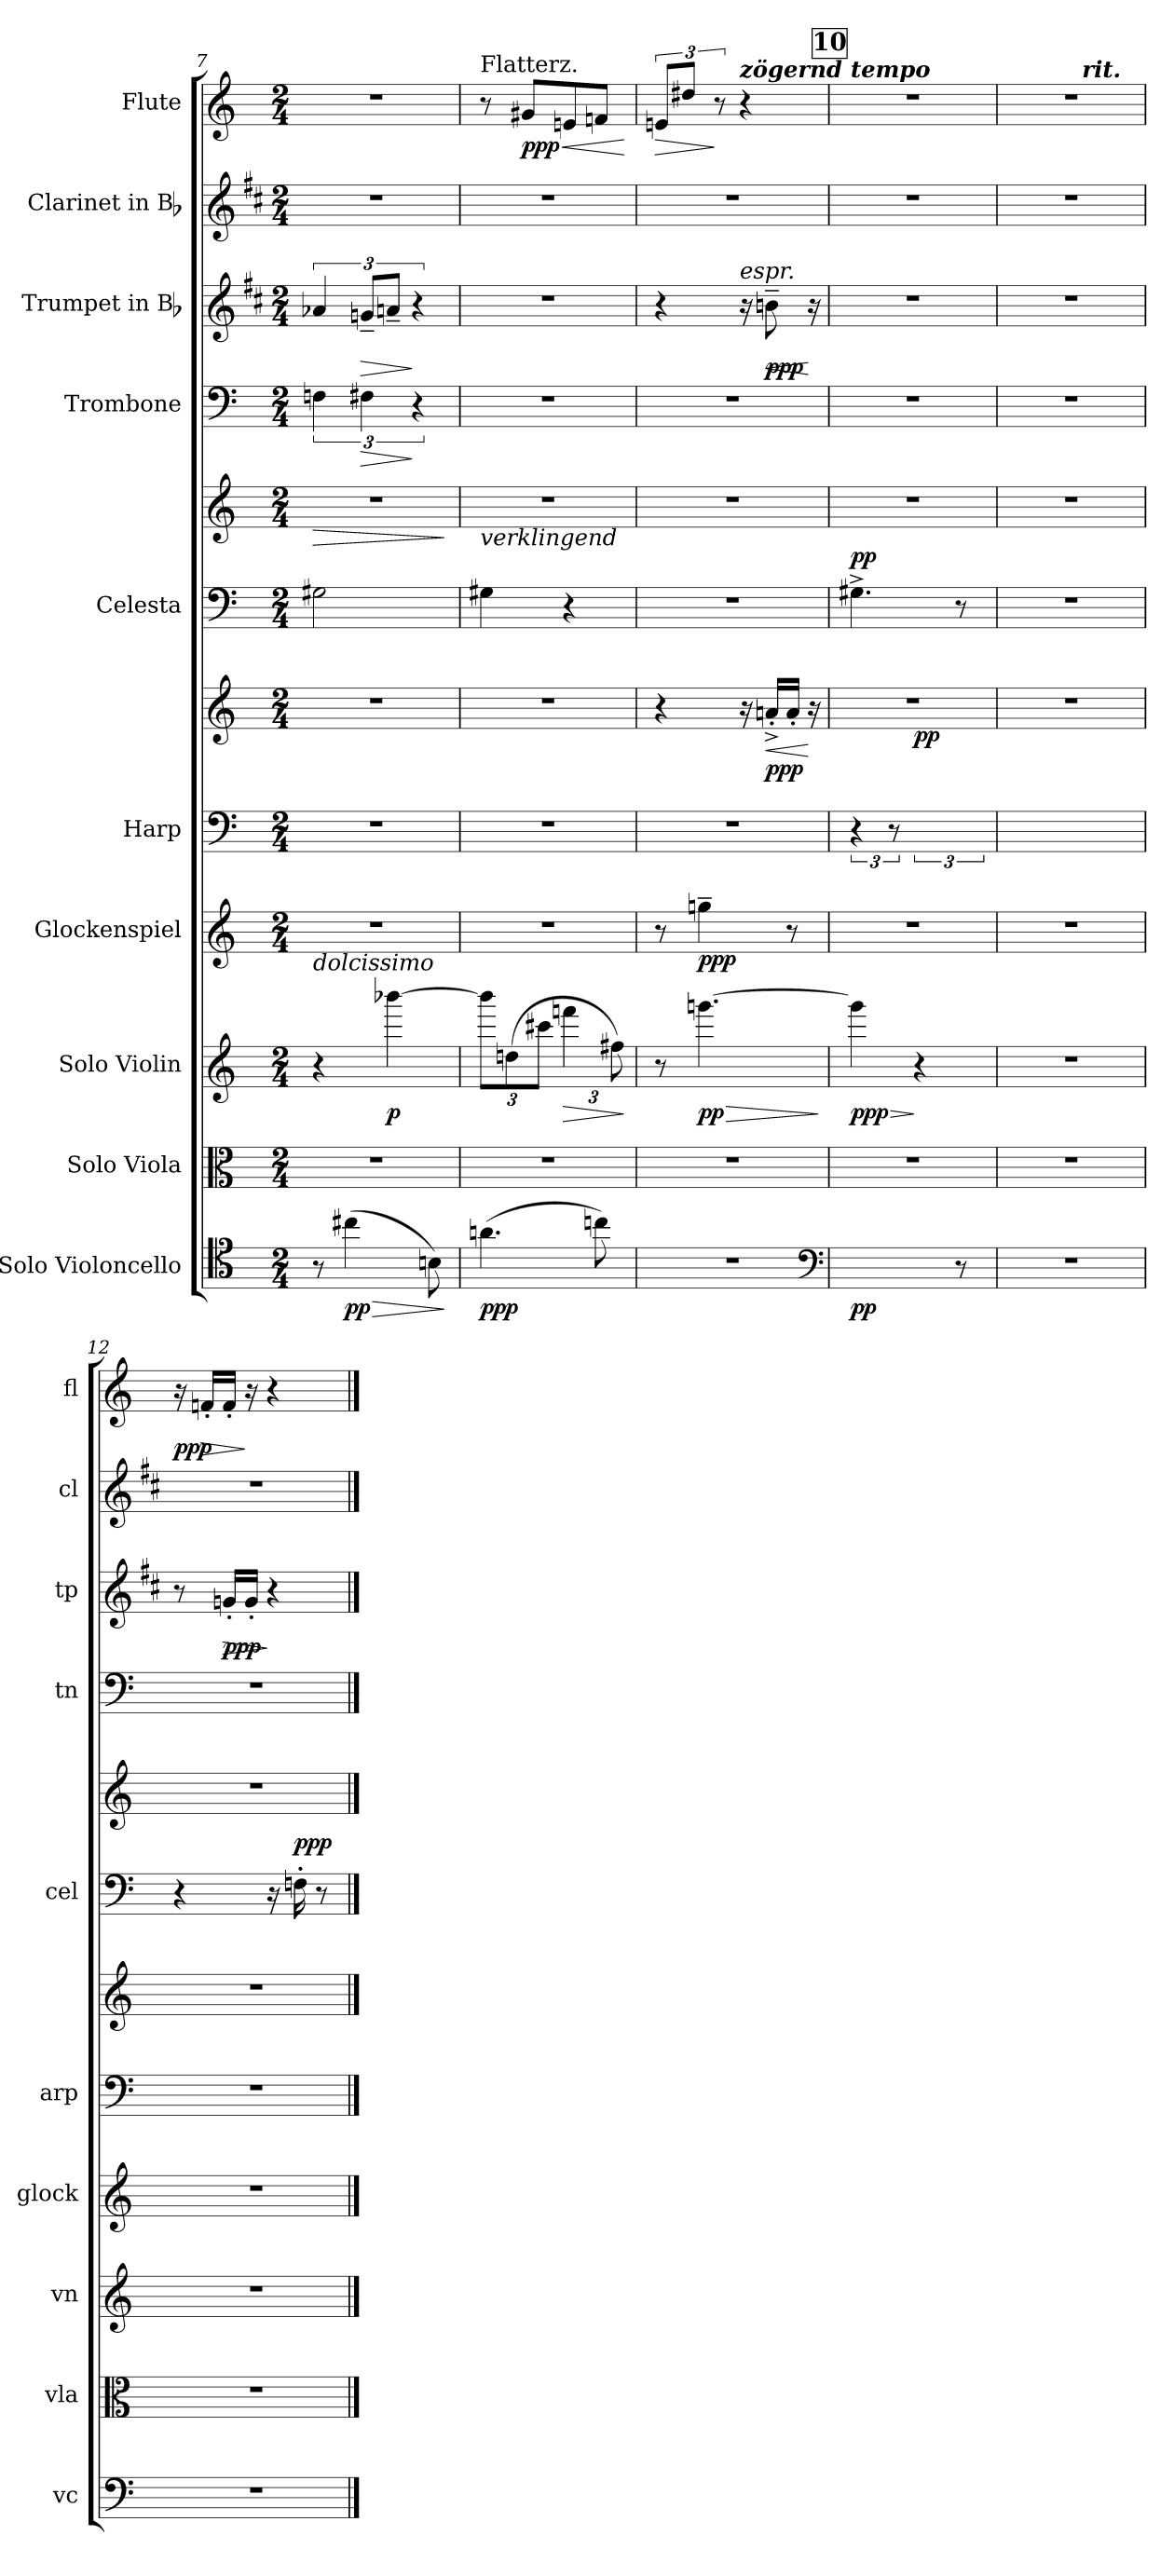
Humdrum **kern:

**kern	**dynam	**kern	**kern	**dynam	**kern	**dynam	**kern	**kern	**dynam	**kern	**kern	**dynam	**kern	**dynam	**kern	**dynam	**kern	**kern	**dynam
*part10	*part10	*part9	*part8	*part8	*part7	*part7	*part6	*part6	*part6	*part5	*part5	*part5	*part4	*part4	*part3	*part3	*part2	*part1	*part1
*staff12	*staff12	*staff11	*staff10	*staff10	*staff9	*staff9	*staff8	*staff7	*staff7/8	*staff6	*staff5	*staff5/6	*staff4	*staff4	*staff3	*staff3	*staff2	*staff1	*staff1
*I"Solo Violoncello	*	*I"Solo Viola	*I"Solo Violin	*	*I"Glockenspiel	*	*I"Harp	*	*	*I"Celesta	*	*	*I"Trombone	*	*I"Trumpet in Bb	*	*I"Clarinet in Bb	*I"Flute	*
*I'vc	*	*I'vla	*I'vn	*	*I'glock	*	*I'arp	*	*	*I'cel	*	*	*I'tn	*	*I'tp	*	*I'cl	*I'fl	*
*clefC4	*	*clefC3	*clefG2	*	*clefG2	*	*clefF4	*clefG2	*	*clefF4	*clefG2	*	*clefF4	*	*clefG2	*	*clefG2	*clefG2	*
*	*	*	*	*	*ITrd-14c-24	*	*	*	*	*ITrd-7c-12	*ITrd-7c-12	*	*	*	*ITrd1c2	*	*ITrd1c2	*	*
*k[]	*	*k[]	*k[]	*	*k[]	*	*k[]	*k[]	*	*k[]	*k[]	*	*k[]	*	*k[]	*	*k[]	*k[]	*
*M2/4	*	*M2/4	*M2/4	*	*M2/4	*	*M2/4	*M2/4	*	*M2/4	*M2/4	*	*M2/4	*	*M2/4	*	*M2/4	*M2/4	*
=7	=7	=7	=7	=7	=7	=7	=7	=7	=7	=7	=7	=7	=7	=7	=7	=7	=7	=7	=7
!	!	!	!LO:TX:a:i:t=dolcissimo	!	!	!	!	!	!	!	!	!	!	!	!	!	!	!	!
!	!	!	!	!	!	!	!	!	!	!	!	!LO:HP:b	!	!	!	!	!	!	!
8r	.	2r	4r	.	2r	.	2r	2r	.	2g#X	2r	>	6Fn	.	6g-X	.	2r	2r	.
!	!LO:HP:b	!	!	!	!	!	!	!	!	!	!	!	!	!	!	!	!	!	!
(4cc#X	> pp	.	.	.	.	.	.	.	.	.	.	.	.	.	.	.	.	.	.
!	!	!	!	!	!	!	!	!	!	!	!	!	!	!LO:HP:b	!	!LO:HP:b	!	!	!
.	.	.	.	.	.	.	.	.	.	.	.	.	6F#X	>	12fn~L	>	.	.	.
.	.	.	[4bbb-X	p	.	.	.	.	.	.	.	.	.	.	12gn~J	.	.	.	.
.	.	.	.	.	.	.	.	.	.	.	.	.	6r	]	6r	]	.	.	.
8Bn)	.	.	.	.	.	.	.	.	.	.	.	.	.	.	.	.	.	.	.
.	]	.	.	.	.	.	.	.	.	.	.	]	.	.	.	.	.	.	.
=8	=8	=8	=8	=8	=8	=8	=8	=8	=8	=8	=8	=8	=8	=8	=8	=8	=8	=8	=8
!	!	!	!	!	!	!	!	!	!	!	!	!	!	!	!	!	!	!LO:TX:a:t=Flatterz.	!
!	!	!	!	!	!	!	!	!	!	!	!LO:TX:b:i:t=verklingend	!	!	!	!	!	!	!	!
(4.an	ppp	2r	12bbb-L]	.	2r	.	2r	2r	.	4g#X	2r	.	2r	.	2r	.	2r	8r	.
.	.	.	(12ddn	.	.	.	.	.	.	.	.	.	.	.	.	.	.	.	.
!	!	!	!	!	!	!	!	!	!	!	!	!	!	!	!	!	!	!	!LO:HP:b
.	.	.	.	.	.	.	.	.	.	.	.	.	.	.	.	.	.	8g#XL	< ppp
.	.	.	12ccc#XJ	.	.	.	.	.	.	.	.	.	.	.	.	.	.	.	.
*	*	*	*Xbrackettup	*	*	*	*	*	*	*	*	*	*	*	*	*	*	*	*
!	!	!	!	!LO:HP:b	!	!	!	!	!	!	!	!	!	!	!	!	!	!	!
.	.	.	6fffn	>	.	.	.	.	.	4r	.	.	.	.	.	.	.	8en	.
8ccn)	.	.	.	.	.	.	.	.	.	.	.	.	.	.	.	.	.	8fnJ	.
.	.	.	12ff#X)	.	.	.	.	.	.	.	.	.	.	.	.	.	.	.	.
.	.	.	.	]	.	.	.	.	.	.	.	.	.	.	.	.	.	.	[
=9	=9	=9	=9	=9	=9	=9	=9	=9	=9	=9	=9	=9	=9	=9	=9	=9	=9	=9	=9
!	!	!	!	!	!	!	!	!	!	!	!	!	!	!	!	!	!	!	!LO:HP:b
2r	.	2r	8r	.	8r	.	2r	4r	.	2r	2r	.	2r	.	4r	.	2r	12enL	>
.	.	.	.	.	.	.	.	.	.	.	.	.	.	.	.	.	.	12dd#XJ	.
!	!	!	!	!LO:HP:b	!	!	!	!	!	!	!	!	!	!	!	!	!	!	!
.	.	.	[4.gggn	> pp	4ggggn~	ppp	.	.	.	.	.	.	.	.	.	.	.	.	.
.	.	.	.	.	.	.	.	.	.	.	.	.	.	.	.	.	.	12r	]
!	!	!	!	!	!	!	!	!	!	!	!	!	!	!	!	!	!	!LO:TX:a:Bi:t=zögernd	!
!	!	!	!	!	!	!	!	!	!	!	!	!	!	!	!LO:TX:a:i:t=espr.	!	!	!	!
.	.	.	.	.	.	.	.	16r	.	.	.	.	.	.	16r	.	.	4r	.
!	!	!	!	!	!	!	!	!	!LO:HP:b	!	!	!	!	!	!	!LO:HP:b	!	!	!
.	.	.	.	.	.	.	.	16an'^LL	< ppp	.	.	.	.	.	8an~	< ppp	.	.	.
.	.	.	.	.	8r	.	.	16a'JJ	.	.	.	.	.	.	.	.	.	.	.
.	.	.	.	.	.	.	.	16r	[	.	.	.	.	.	16r	[	.	.	.
*clefF4	*	*	*	*	*	*	*	*	*	*	*	*	*	*	*	*	*	*	*
.	.	.	.	]	.	.	.	.	.	.	.	.	.	.	.	.	.	.	.
!!LO:REH:place=s1:t=10
=10	=10	=10	=10	=10	=10	=10	=10	=10	=10	=10	=10	=10	=10	=10	=10	=10	=10	=10	=10
!	!	!	!	!	!	!	!	!	!	!	!	!	!	!	!	!	!	!LO:TX:a:Bi:t=tempo	!
!	!	!	!	!LO:HP:b	!	!	!	!	!	!	!	!	!	!	!	!	!	!	!
*	*	*	*	*	*	*	*	*^	*	*	*	*	*	*	*	*	*	*	*
4.g#yy	pp	2r	4ggg]	> ppp	2r	.	6r	2r	4ryy	.	4.g#X^	2r	pp	2r	.	2r	.	2r	2r	.
.	.	.	.	.	.	.	12r	.	.	.	.	.	.	.	.	.	.	.	.	.
.	.	.	4r	]	.	.	12dyyo	.	4ryy	pp	.	.	.	.	.	.	.	.	.	.
.	.	.	.	.	.	.	12eeyyo	.	.	.	.	.	.	.	.	.	.	.	.	.
8r	.	.	.	.	.	.	.	.	.	.	8r	.	.	.	.	.	.	.	.	.
.	.	.	.	.	.	.	12b-yyo	.	.	.	.	.	.	.	.	.	.	.	.	.
*	*	*	*	*	*	*	*	*v	*v	*	*	*	*	*	*	*	*	*	*	*
=11	=11	=11	=11	=11	=11	=11	=11	=11	=11	=11	=11	=11	=11	=11	=11	=11	=11	=11	=11
*	*	*	*	*	*	*	*	*	*	*	*	*	*	*	*	*	*	*^	*
2r	.	2r	2r	.	2r	.	8b-yyo	2r	.	2r	2r	.	2r	.	2r	.	2r	2r	4ryy	.
.	.	.	.	.	.	.	8ayyo	.	.	.	.	.	.	.	.	.	.	.	.	.
!	!	!	!	!	!	!	!	!	!	!	!	!	!	!	!	!	!	!	!LO:TX:a:Bi:t=rit.	!
.	.	.	.	.	.	.	8byyo	.	.	.	.	.	.	.	.	.	.	.	4ryy	.
.	.	.	.	.	.	.	8e-yyo	.	.	.	.	.	.	.	.	.	.	.	.	.
*	*	*	*	*	*	*	*	*	*	*	*	*	*	*	*	*	*	*v	*v	*
=12	=12	=12	=12	=12	=12	=12	=12	=12	=12	=12	=12	=12	=12	=12	=12	=12	=12	=12	=12
*	*	*	*	*	*	*	*	*	*	*	*^	*	*	*	*	*	*	*	*
2r	.	2r	2r	.	2r	.	2r	2r	.	4r	2r	4ryy	.	2r	.	8r	.	2r	16r	ppp
!	!	!	!	!	!	!	!	!	!	!	!	!	!	!	!	!	!	!	!	!LO:HP:b
.	.	.	.	.	.	.	.	.	.	.	.	.	.	.	.	.	.	.	16fn'LL	>
!	!	!	!	!	!	!	!	!	!	!	!	!	!	!	!	!	!LO:HP:b	!	!	!
.	.	.	.	.	.	.	.	.	.	.	.	.	.	.	.	16fn'LL	> ppp	.	16f'JJ	.
.	.	.	.	.	.	.	.	.	.	.	.	.	.	.	.	16f'JJ	.	.	16r	]
.	.	.	.	.	.	.	.	.	.	16r	.	16ryy	.	.	.	4r	]	.	4r	.
.	.	.	.	.	.	.	.	.	.	16fn'	.	8.ryy	ppp	.	.	.	.	.	.	.
.	.	.	.	.	.	.	.	.	.	8r	.	.	.	.	.	.	.	.	.	.
*	*	*	*	*	*	*	*	*	*	*	*v	*v	*	*	*	*	*	*	*	*
==	==	==	==	==	==	==	==	==	==	==	==	==	==	==	==	==	==	==	==
*-	*-	*-	*-	*-	*-	*-	*-	*-	*-	*-	*-	*-	*-	*-	*-	*-	*-	*-	*-
